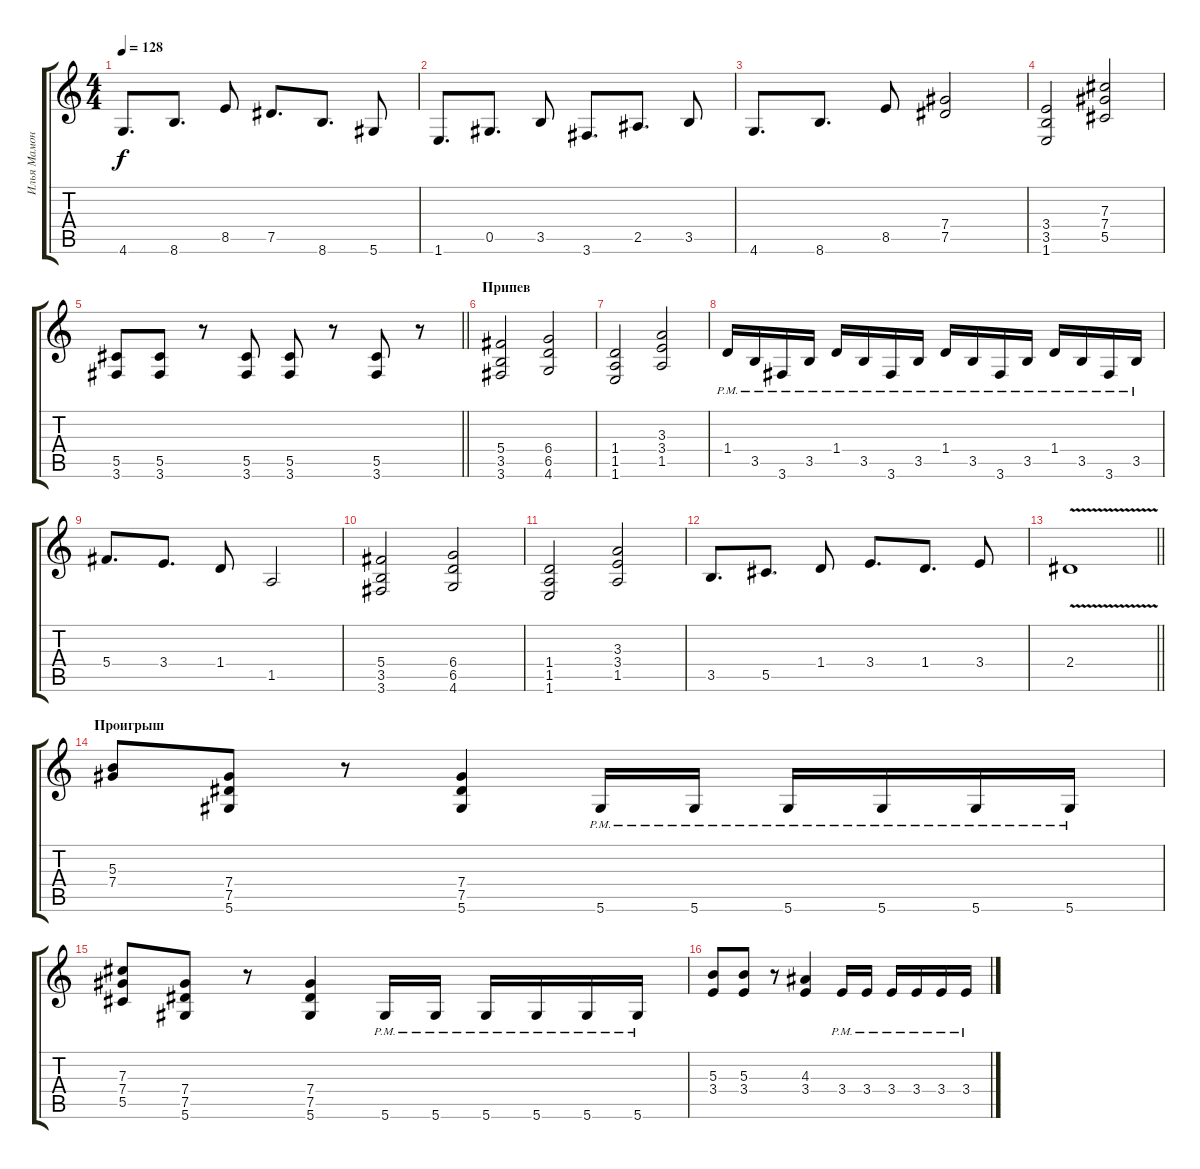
\track ("Илья Мамонтов" "Илья Мамон") {instrument distortionguitar}
\staff {score tabs}
\tuning (Eb4 Bb3 Gb3 Db3 Ab2 Eb2) {hide}
\ts (4 4)
\tempo 128
\clef g2
\ks c
4.6.8{d dy f} 8.6.8{d} 8.5.8 7.5.8{d} 8.6.8{d} 5.6.8 |
1.6.8{d} 0.5.8{d} 3.5.8 3.6.8{d} 2.5.8{d} 3.5.8 |
4.6.8{d} 8.6.8{d} 8.5.8 (7.4 7.5).2 |
(3.4 3.5 1.6).2 (7.3 7.4 5.5).2 |
\barLineRight lightlight
(5.5 3.6).8 (5.5 3.6).8 r.8 (5.5 3.6).8 (5.5 3.6).8 r.8 (5.5 3.6).8 r.8 |
\section ("" "Припев")
(5.4 3.5 3.6).2 (6.4 6.5 4.6).2 |
(1.4 1.5 1.6).2 (3.3 3.4 1.5).2 |
1.4{pm}.16 3.5{pm}.16 3.6{pm}.16 3.5{pm}.16 1.4{pm}.16 3.5{pm}.16 3.6{pm}.16 3.5{pm}.16 1.4{pm}.16 3.5{pm}.16 3.6{pm}.16 3.5{pm}.16 1.4{pm}.16 3.5{pm}.16 3.6{pm}.16 3.5{pm}.16 |
5.4.8{d} 3.4.8{d} 1.4.8 1.5.2 |
(5.4 3.5 3.6).2 (6.4 6.5 4.6).2 |
(1.4 1.5 1.6).2 (3.3 3.4 1.5).2 |
3.5.8{d} 5.5.8{d} 1.4.8 3.4.8{d} 1.4.8{d} 3.4.8 |
\barLineRight lightlight
2.4{v}.1 |
\section ("" "Проигрыш")
(5.3 7.4).8 (7.4 7.5 5.6).8 r.8 (7.4 7.5 5.6).4 5.6{pm}.16 5.6{pm}.16 5.6{pm}.16 5.6{pm}.16 5.6{pm}.16 5.6{pm}.16 |
(7.3 7.4 5.5).8 (7.4 7.5 5.6).8 r.8 (7.4 7.5 5.6).4 5.6{pm}.16 5.6{pm}.16 5.6{pm}.16 5.6{pm}.16 5.6{pm}.16 5.6{pm}.16 |
(5.3 3.4).8 (5.3 3.4).8 r.8 (4.3 3.4).4 3.4{pm}.16 3.4{pm}.16 3.4{pm}.16 3.4{pm}.16 3.4{pm}.16 3.4{pm}.16
